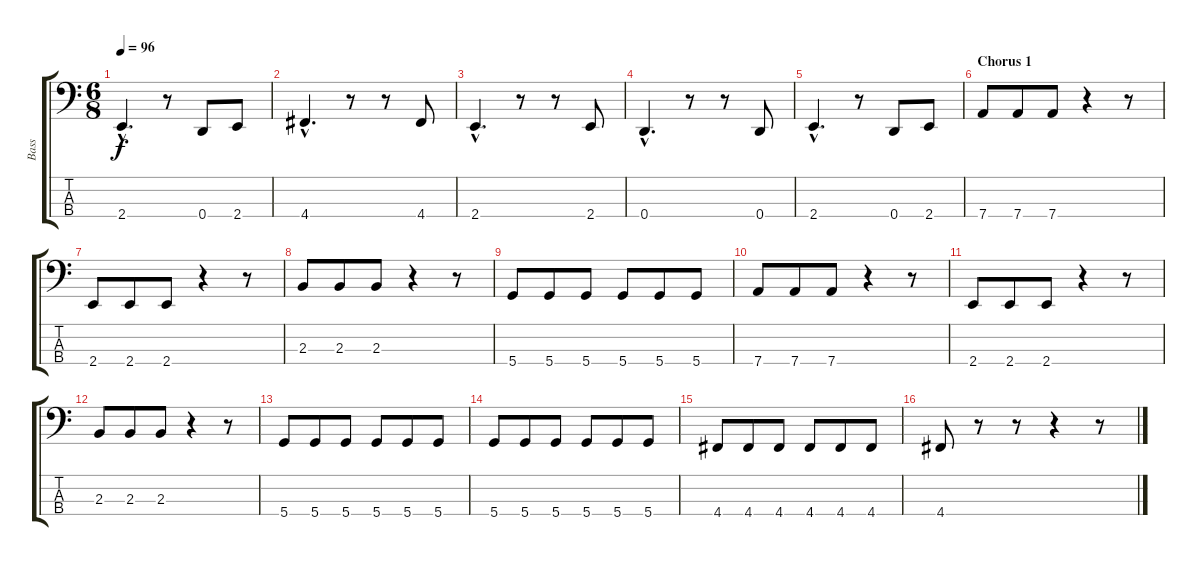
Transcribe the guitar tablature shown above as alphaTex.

\track ("Bass" "Bass") {instrument electricbassfinger}
\staff {score tabs}
\tuning (G2 D2 A1 D1) {hide}
\ts (6 8)
\tempo 96
\clef f4
\ks c
2.4{hac}.4{d dy f} r.8 0.4.8 2.4.8 |
4.4{hac}.4{d} r.8 r.8 4.4.8 |
2.4{hac}.4{d} r.8 r.8 2.4.8 |
0.4{hac}.4{d} r.8 r.8 0.4.8 |
2.4{hac}.4{d} r.8 0.4.8 2.4.8 |
\section ("" "Chorus 1")
7.4.8 7.4.8 7.4.8 r.4 r.8 |
2.4.8 2.4.8 2.4.8 r.4 r.8 |
2.3.8 2.3.8 2.3.8 r.4 r.8 |
5.4.8 5.4.8 5.4.8 5.4.8 5.4.8 5.4.8 |
7.4.8 7.4.8 7.4.8 r.4 r.8 |
2.4.8 2.4.8 2.4.8 r.4 r.8 |
2.3.8 2.3.8 2.3.8 r.4 r.8 |
5.4.8 5.4.8 5.4.8 5.4.8 5.4.8 5.4.8 |
5.4.8 5.4.8 5.4.8 5.4.8 5.4.8 5.4.8 |
4.4.8 4.4.8 4.4.8 4.4.8 4.4.8 4.4.8 |
4.4.8 r.8 r.8 r.4 r.8
